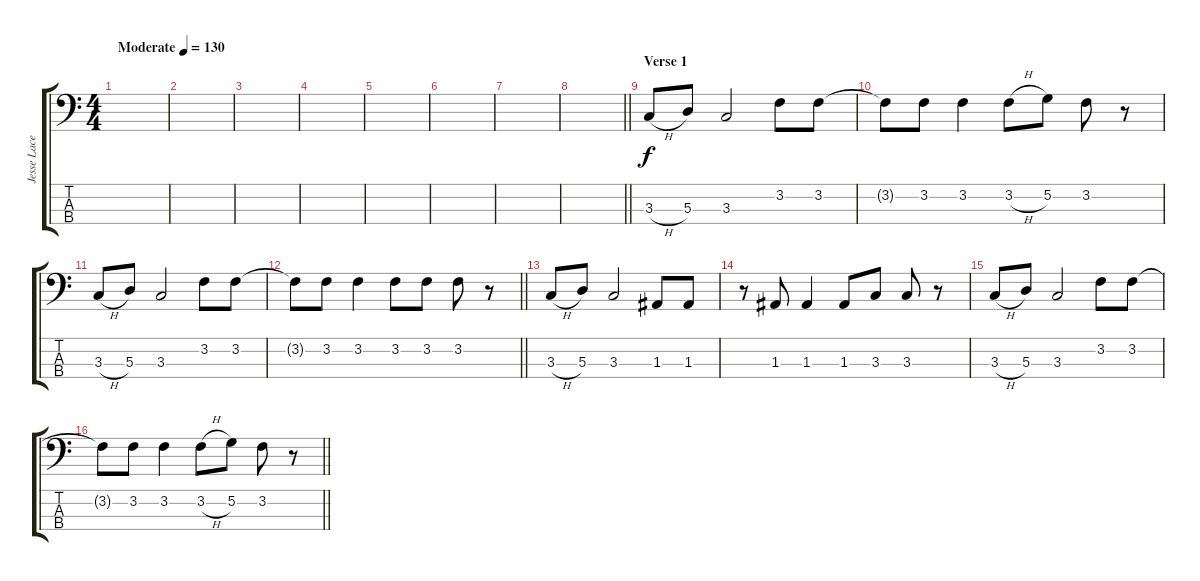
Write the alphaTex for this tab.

\track ("Jesse Lacey-Bass" "Jesse Lace") {instrument electricbassfinger}
\staff {score tabs}
\tuning (G2 D2 A1 E1) {hide}
\ts (4 4)
\tempo (130 "Moderate")
\clef f4
\ks c
|
|
|
|
|
|
|
\barLineRight lightlight
|
\section ("" "Verse 1")
3.3{h}.8 5.3.8 3.3.2 3.2.8 3.2.8 |
3.2{t}.8 3.2.8 3.2.4 3.2{h}.8 5.2.8 3.2.8 r.8 |
3.3{h}.8 5.3.8 3.3.2 3.2.8 3.2.8 |
\barLineRight lightlight
3.2{t}.8 3.2.8 3.2.4 3.2.8 3.2.8 3.2.8 r.8 |
3.3{h}.8 5.3.8 3.3.2 1.3.8 1.3.8 |
r.8 1.3.8 1.3.4 1.3.8 3.3.8 3.3.8 r.8 |
3.3{h}.8 5.3.8 3.3.2 3.2.8 3.2.8 |
\barLineRight lightlight
3.2{t}.8 3.2.8 3.2.4 3.2{h}.8 5.2.8 3.2.8 r.8
